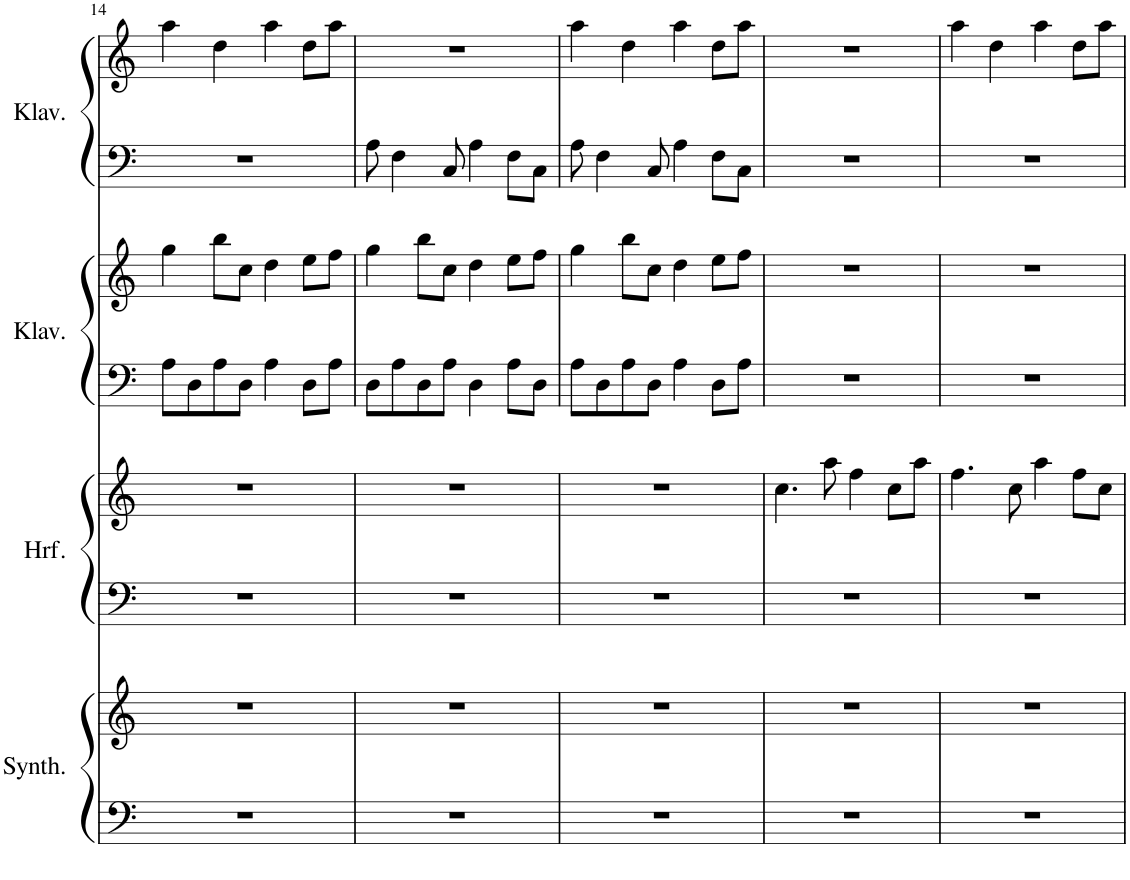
**kern	**kern	**kern	**kern	**kern	**kern	**kern	**kern
*part4	*part4	*part3	*part3	*part2	*part2	*part1	*part1
*staff8	*staff7	*staff6	*staff5	*staff4	*staff3	*staff2	*staff1
*I"Pad Synthesizer, Warm Pad	*	*I"Harfe, Harp	*	*I"Klavier, Piano	*	*I"Klavier, Piano	*
*I'Synth.	*	*I'Hrf.	*	*I'Klav.	*	*I'Klav.	*
!!LO:PB:g=z
*clefF4	*clefG2	*clefF4	*clefG2	*clefF4	*clefG2	*clefF4	*clefG2
*k[]	*k[]	*k[]	*k[]	*k[]	*k[]	*k[]	*k[]
*M4/4	*M4/4	*M4/4	*M4/4	*M4/4	*M4/4	*M4/4	*M4/4
=14	=14	=14	=14	=14	=14	=14	=14
1r	1r	1r	1r	8A\L	4gg\	1r	4aa\
.	.	.	.	8D\	.	.	.
.	.	.	.	8A\	8bb\L	.	4dd\
.	.	.	.	8D\J	8cc\J	.	.
.	.	.	.	4A\	4dd\	.	4aa\
.	.	.	.	8D\L	8ee\L	.	8dd\L
.	.	.	.	8A\J	8ff\J	.	8aa\J
=15	=15	=15	=15	=15	=15	=15	=15
1r	1r	1r	1r	8D\L	4gg\	8A\	1r
.	.	.	.	8A\	.	4F\	.
.	.	.	.	8D\	8bb\L	.	.
.	.	.	.	8A\J	8cc\J	8C/	.
.	.	.	.	4D\	4dd\	4A\	.
.	.	.	.	8A\L	8ee\L	8F\L	.
.	.	.	.	8D\J	8ff\J	8C\J	.
=16	=16	=16	=16	=16	=16	=16	=16
1r	1r	1r	1r	8A\L	4gg\	8A\	4aa\
.	.	.	.	8D\	.	4F\	.
.	.	.	.	8A\	8bb\L	.	4dd\
.	.	.	.	8D\J	8cc\J	8C/	.
.	.	.	.	4A\	4dd\	4A\	4aa\
.	.	.	.	8D\L	8ee\L	8F\L	8dd\L
.	.	.	.	8A\J	8ff\J	8C\J	8aa\J
=17	=17	=17	=17	=17	=17	=17	=17
1r	1r	1r	4.cc\	1r	1r	1r	1r
.	.	.	8aa\	.	.	.	.
.	.	.	4ff\	.	.	.	.
.	.	.	8cc\L	.	.	.	.
.	.	.	8aa\J	.	.	.	.
=18	=18	=18	=18	=18	=18	=18	=18
1r	1r	1r	4.ff\	1r	1r	1r	4aa\
.	.	.	.	.	.	.	4dd\
.	.	.	8cc\	.	.	.	.
.	.	.	4aa\	.	.	.	4aa\
.	.	.	8ff\L	.	.	.	8dd\L
.	.	.	8cc\J	.	.	.	8aa\J
=	=	=	=	=	=	=	=
*-	*-	*-	*-	*-	*-	*-	*-
